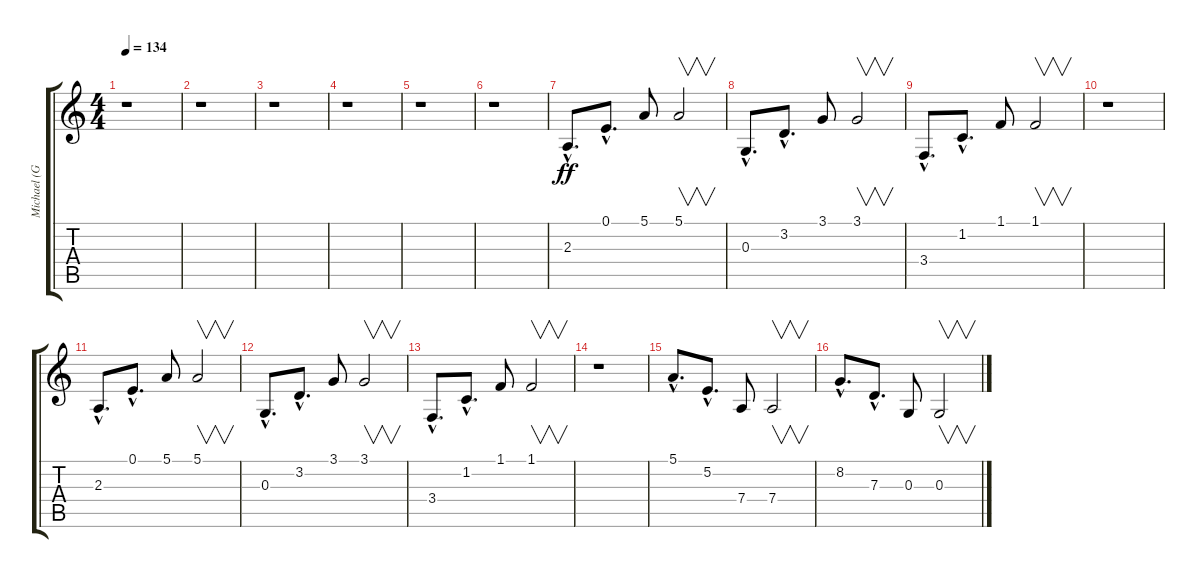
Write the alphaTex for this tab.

\track ("Michael (Gesang)" "Michael (G") {instrument whistle}
\staff {score tabs}
\tuning (E4 B3 G3 D3 A2 E2) {hide}
\ts (4 4)
\tempo 134
\clef g2
\ks c
r.1{dy ff} |
r.1 |
r.1 |
r.1 |
r.1 |
r.1 |
2.3{hac}.8{d} 0.1{hac}.8{d} 5.1.8 5.1.2{v} |
0.3{hac}.8{d} 3.2{hac}.8{d} 3.1.8 3.1.2{v} |
3.4{hac}.8{d} 1.2{hac}.8{d} 1.1.8 1.1.2{v} |
r.1 |
2.3{hac}.8{d} 0.1{hac}.8{d} 5.1.8 5.1.2{v} |
0.3{hac}.8{d} 3.2{hac}.8{d} 3.1.8 3.1.2{v} |
3.4{hac}.8{d} 1.2{hac}.8{d} 1.1.8 1.1.2{v} |
r.1 |
5.1{hac}.8{d} 5.2{hac}.8{d} 7.4.8 7.4.2{v} |
8.2{hac}.8{d} 7.3{hac}.8{d} 0.3.8 0.3.2{v}
